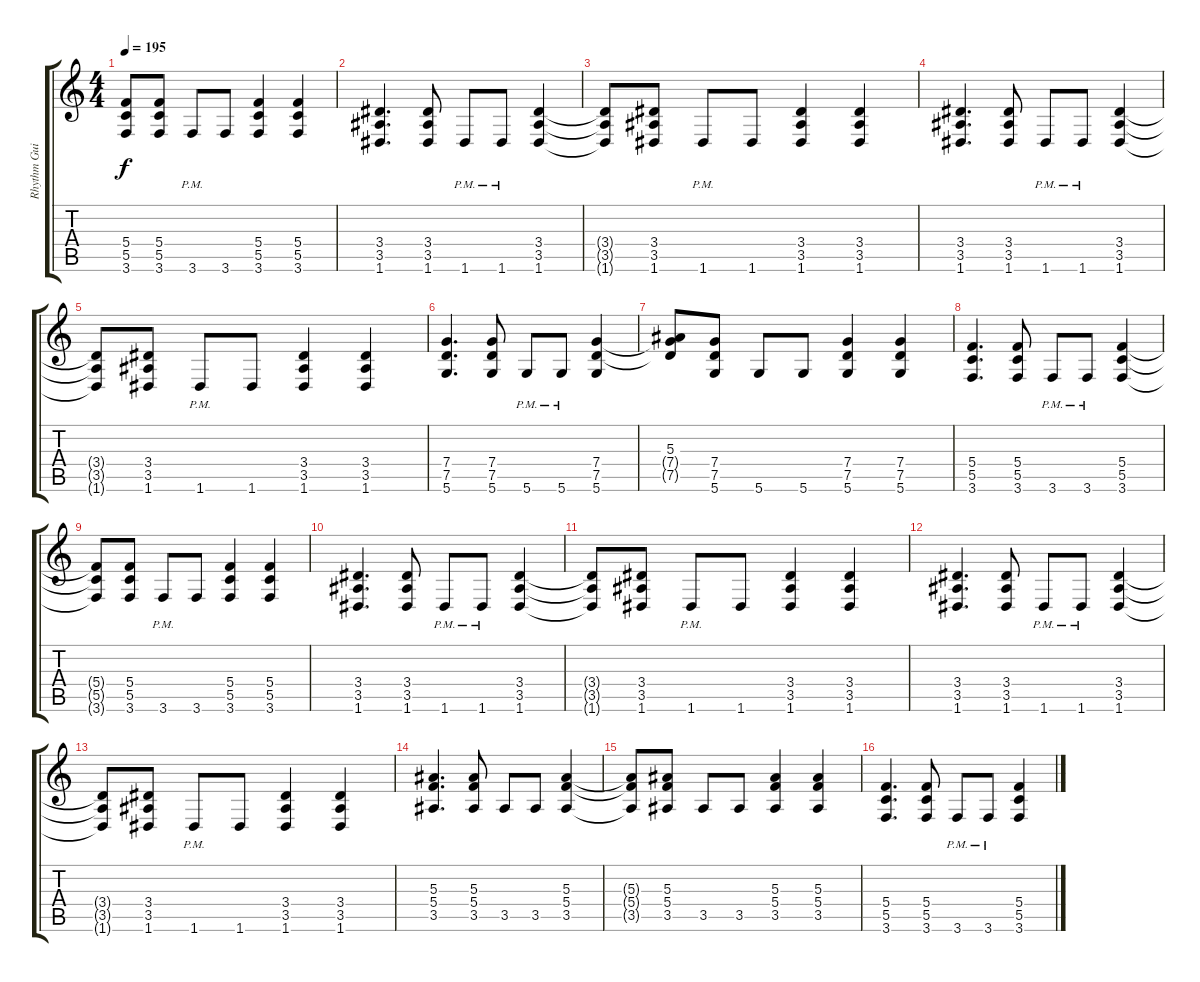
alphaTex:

\track ("Rhythm Guitar" "Rhythm Gui") {instrument overdrivenguitar}
\staff {score tabs}
\tuning (D4 A3 F3 C3 G2 D2) {hide}
\ts (4 4)
\tempo 195
\clef g2
\ks c
(5.4{t} 5.5{t} 3.6{t}).8{dy f} (5.4 5.5 3.6).8 3.6{pm}.8 3.6.8 (5.4 5.5 3.6).4 (5.4 5.5 3.6).4 |
(3.4 3.5 1.6).4{d} (3.4 3.5 1.6).8 1.6{pm}.8 1.6{pm}.8 (3.4 3.5 1.6).4 |
(3.4{t} 3.5{t} 1.6{t}).8 (3.4 3.5 1.6).8 1.6{pm}.8 1.6.8 (3.4 3.5 1.6).4 (3.4 3.5 1.6).4 |
(3.4 3.5 1.6).4{d} (3.4 3.5 1.6).8 1.6{pm}.8 1.6{pm}.8 (3.4 3.5 1.6).4 |
(3.4{t} 3.5{t} 1.6{t}).8 (3.4 3.5 1.6).8 1.6{pm}.8 1.6.8 (3.4 3.5 1.6).4 (3.4 3.5 1.6).4 |
(7.4 7.5 5.6).4{d} (7.4 7.5 5.6).8 5.6{pm}.8 5.6{pm}.8 (7.4 7.5 5.6).4 |
(5.3 7.4{t} 7.5{t}).8 (7.4 7.5 5.6).8 5.6.8 5.6.8 (7.4 7.5 5.6).4 (7.4 7.5 5.6).4 |
(5.4 5.5 3.6).4{d} (5.4 5.5 3.6).8 3.6{pm}.8 3.6{pm}.8 (5.4 5.5 3.6).4 |
(5.4{t} 5.5{t} 3.6{t}).8 (5.4 5.5 3.6).8 3.6{pm}.8 3.6.8 (5.4 5.5 3.6).4 (5.4 5.5 3.6).4 |
(3.4 3.5 1.6).4{d} (3.4 3.5 1.6).8 1.6{pm}.8 1.6{pm}.8 (3.4 3.5 1.6).4 |
(3.4{t} 3.5{t} 1.6{t}).8 (3.4 3.5 1.6).8 1.6{pm}.8 1.6.8 (3.4 3.5 1.6).4 (3.4 3.5 1.6).4 |
(3.4 3.5 1.6).4{d} (3.4 3.5 1.6).8 1.6{pm}.8 1.6{pm}.8 (3.4 3.5 1.6).4 |
(3.4{t} 3.5{t} 1.6{t}).8 (3.4 3.5 1.6).8 1.6{pm}.8 1.6.8 (3.4 3.5 1.6).4 (3.4 3.5 1.6).4 |
(5.3 5.4 3.5).4{d} (5.3 5.4 3.5).8 3.5.8 3.5.8 (5.3 5.4 3.5).4 |
(5.3{t} 5.4{t} 3.5{t}).8 (5.3 5.4 3.5).8 3.5.8 3.5.8 (5.3 5.4 3.5).4 (5.3 5.4 3.5).4 |
(5.4 5.5 3.6).4{d} (5.4 5.5 3.6).8 3.6{pm}.8 3.6{pm}.8 (5.4 5.5 3.6).4
